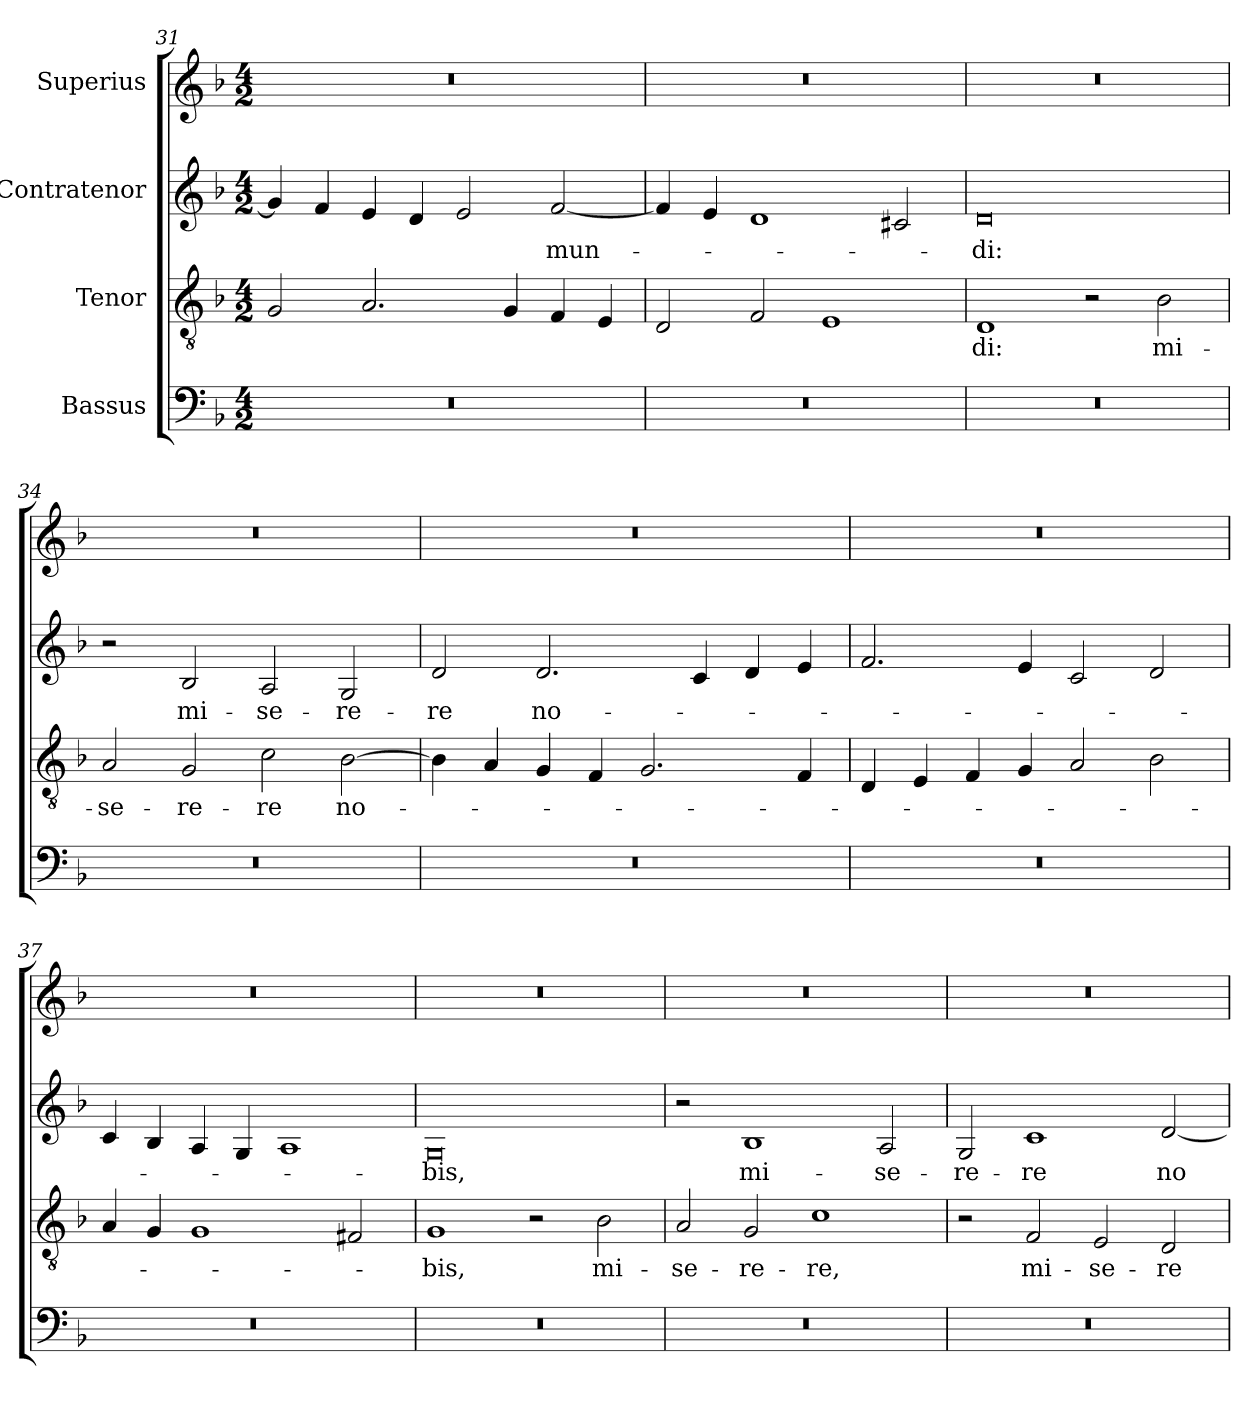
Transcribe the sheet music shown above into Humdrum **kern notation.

**kern	**kern	**text	**kern	**text	**kern
*part4	*part3	*part3	*part2	*part2	*part1
*staff4	*staff3	*staff3	*staff2	*staff2	*staff1
*I"Bassus	*I"Tenor	*	*I"Contratenor	*	*I"Superius
*clefF4	*clefGv2	*	*clefG2	*	*clefG2
*k[b-]	*k[b-]	*	*k[b-]	*	*k[b-]
*M4/2	*M4/2	*	*M4/2	*	*M4/2
=31	=31	=31	=31	=31	=31
0r	2G/	.	4g/]	.	0r
.	.	.	4f/	.	.
.	2.A/	.	4e/	.	.
.	.	.	4d/	.	.
.	.	.	2e/	.	.
.	4G/	.	.	.	.
.	4F/	.	[2f/	mun-	.
.	4E/	.	.	.	.
=32	=32	=32	=32	=32	=32
0r	2D/	.	4f/]	.	0r
.	.	.	4e/	.	.
.	2F/	.	1d/	.	.
.	1E/	.	.	.	.
.	.	.	2c#X/	.	.
=33	=33	=33	=33	=33	=33
0r	1D/	-di:	0d/	-di:	0r
.	2r	.	.	.	.
.	2B-\	mi-	.	.	.
=34	=34	=34	=34	=34	=34
0r	2A/	-se-	2r	.	0r
.	2G/	-re-	2B-/	mi-	.
.	2c\	-re	2A/	-se-	.
.	[2B-\	no-	2G/	-re-	.
=35	=35	=35	=35	=35	=35
0r	4B-\]	.	2d/	-re	0r
.	4A/	.	.	.	.
.	4G/	.	2.d/	no-	.
.	4F/	.	.	.	.
.	2.G/	.	.	.	.
.	.	.	4c/	.	.
.	.	.	4d/	.	.
.	4F/	.	4e/	.	.
=36	=36	=36	=36	=36	=36
0r	4D/	.	2.f/	.	0r
.	4E/	.	.	.	.
.	4F/	.	.	.	.
.	4G/	.	4e/	.	.
.	2A/	.	2c/	.	.
.	2B-\	.	2d/	.	.
=37	=37	=37	=37	=37	=37
0r	4A/	.	4c/	.	0r
.	4G/	.	4B-/	.	.
.	1G/	.	4A/	.	.
.	.	.	4G/	.	.
.	.	.	1A/	.	.
.	2F#X/	.	.	.	.
=38	=38	=38	=38	=38	=38
0r	1G/	-bis,	0G/	-bis,	0r
.	2r	.	.	.	.
.	2B-\	mi-	.	.	.
=39	=39	=39	=39	=39	=39
0r	2A/	-se-	2r	.	0r
.	2G/	-re-	1B-/	mi-	.
.	1c\	-re,	.	.	.
.	.	.	2A/	-se-	.
=40	=40	=40	=40	=40	=40
0r	2r	.	2G/	-re-	0r
.	2F/	mi-	1c/	-re	.
.	2E/	-se-	.	.	.
.	2D/	-re-	[2d/	no-	.
=	=	=	=	=	=
*-	*-	*-	*-	*-	*-
